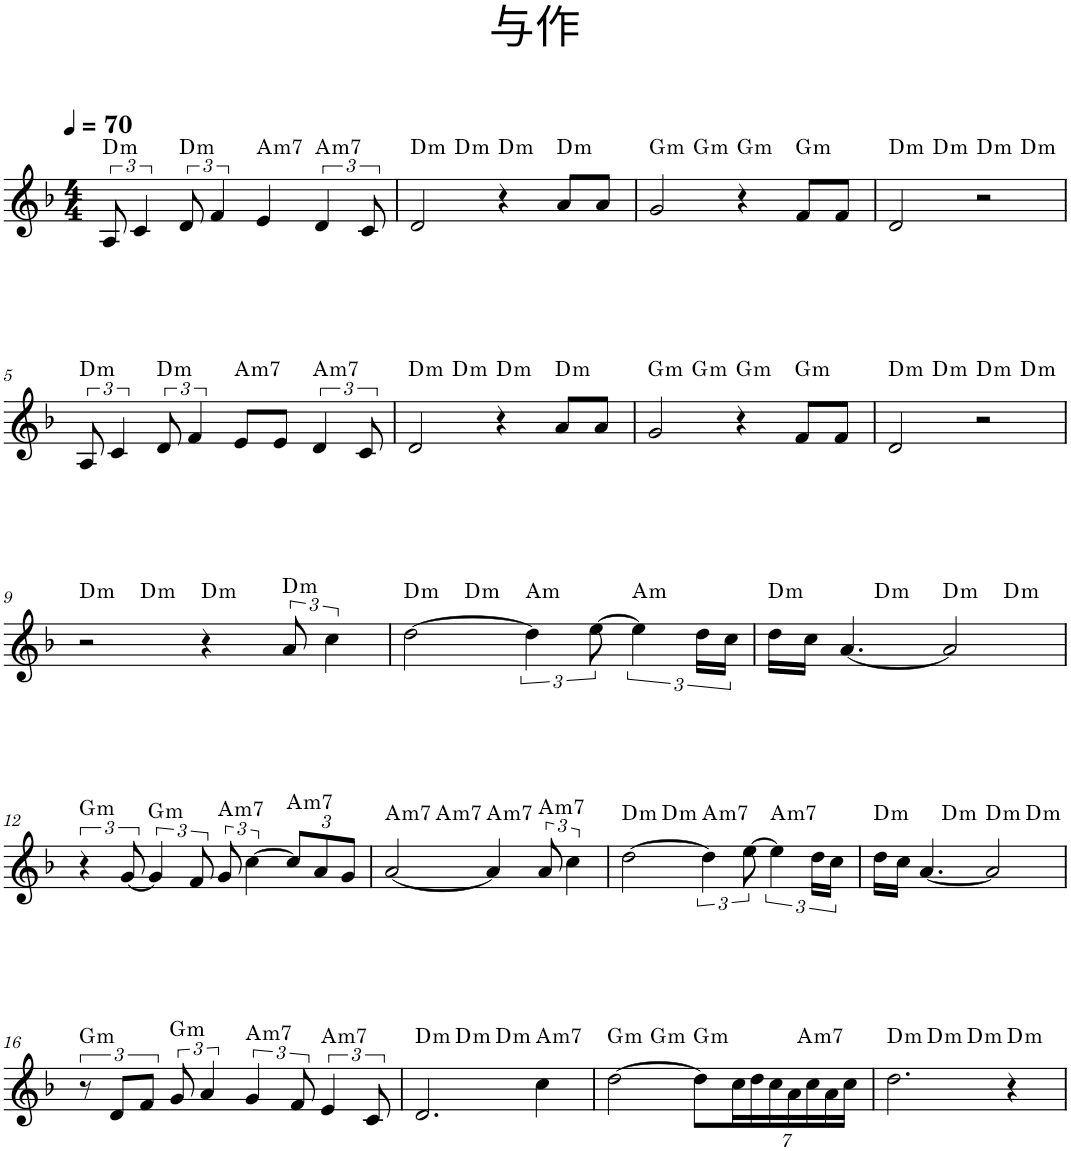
**kern	**harte
*part1	*part1
*staff1	*
*I"Track 1	*
*clefG2	*
*k[b-]	*
*F:	*
*M4/4	*
*MM70	*
=1	=1
!	!LO:H:kt=m
12A/	D:min
6c/	.
!	!LO:H:kt=m
12d/	D:min
6f/	.
!	!LO:H:kt=m7
4e/	A:min7
!	!LO:H:kt=m7
6d/	A:min7
12c/	.
=2	=2
!	!LO:H:kt=m
*^	*
2d/	4ryy	D:min
!	!	!LO:H:kt=m
.	2.ryy	D:min
!	!	!LO:H:kt=m
4r	.	D:min
!	!	!LO:H:kt=m
8a/L	.	D:min
8a/J	.	.
=3	=3	=3
!	!	!LO:H:kt=m
2g/	4ryy	G:min
!	!	!LO:H:kt=m
.	2.ryy	G:min
!	!	!LO:H:kt=m
4r	.	G:min
!	!	!LO:H:kt=m
8f/L	.	G:min
8f/J	.	.
=4	=4	=4
!	!	!LO:H:kt=m
*	*^	*
2d/	4ryy	2.ryy	D:min
!	!	!	!LO:H:kt=m
.	2.ryy	.	D:min
!	!	!	!LO:H:kt=m
2r	.	.	D:min
!	!	!	!LO:H:kt=m
.	.	4ryy	D:min
!!LO:LB:g=z	!!	!!
=5	=5	=5	=5
!	!	!	!LO:H:kt=m
*v	*v	*v	*
12A/	D:min
6c/	.
!	!LO:H:kt=m
12d/	D:min
6f/	.
!	!LO:H:kt=m7
8e/L	A:min7
8e/J	.
!	!LO:H:kt=m7
6d/	A:min7
12c/	.
=6	=6
!	!LO:H:kt=m
*^	*
2d/	4ryy	D:min
!	!	!LO:H:kt=m
.	2.ryy	D:min
!	!	!LO:H:kt=m
4r	.	D:min
!	!	!LO:H:kt=m
8a/L	.	D:min
8a/J	.	.
=7	=7	=7
!	!	!LO:H:kt=m
2g/	4ryy	G:min
!	!	!LO:H:kt=m
.	2.ryy	G:min
!	!	!LO:H:kt=m
4r	.	G:min
!	!	!LO:H:kt=m
8f/L	.	G:min
8f/J	.	.
=8	=8	=8
!	!	!LO:H:kt=m
*	*^	*
2d/	4ryy	2.ryy	D:min
!	!	!	!LO:H:kt=m
.	2.ryy	.	D:min
!	!	!	!LO:H:kt=m
2r	.	.	D:min
!	!	!	!LO:H:kt=m
.	.	4ryy	D:min
!!LO:LB:g=z	!!	!!
=9	=9	=9	=9
!	!	!	!LO:H:kt=m
*	*v	*v	*
2r	4ryy	D:min
!	!	!LO:H:kt=m
.	2.ryy	D:min
!	!	!LO:H:kt=m
4r	.	D:min
!	!	!LO:H:kt=m
12a/	.	D:min
6cc\	.	.
=10	=10	=10
!	!	!LO:H:kt=m
[2dd\	4ryy	D:min
!	!	!LO:H:kt=m
.	2.ryy	D:min
!	!	!LO:H:kt=m
6dd\]	.	A:min
[12ee\	.	.
!	!	!LO:H:kt=m
6ee\]	.	A:min
24dd\LL	.	.
24cc\JJ	.	.
=11	=11	=11
!	!	!LO:H:kt=m
*	*^	*
16dd\LL	4ryy	2.ryy	D:min
16cc\JJ	.	.	.
[4.a/	.	.	.
!	!	!	!LO:H:kt=m
.	2.ryy	.	D:min
!	!	!	!LO:H:kt=m
2a/]	.	.	D:min
!	!	!	!LO:H:kt=m
.	.	4ryy	D:min
!!LO:LB:g=z	!!	!!
=12	=12	=12	=12
!	!	!	!LO:H:kt=m
*v	*v	*v	*
6r	G:min
[12g/	.
!	!LO:H:kt=m
6g/]	G:min
12f/	.
!	!LO:H:kt=m7
12g/	A:min7
[6cc\	.
*Xbrackettup	*
!	!LO:H:kt=m7
12cc/L]	A:min7
12a/	.
12g/J	.
=13	=13
!	!LO:H:kt=m7
*^	*
[2a/	4ryy	A:min7
!	!	!LO:H:kt=m7
.	2.ryy	A:min7
!	!	!LO:H:kt=m7
4a/]	.	A:min7
*brackettup	*	*
!	!	!LO:H:kt=m7
12a/	.	A:min7
6cc\	.	.
=14	=14	=14
!	!	!LO:H:kt=m
[2dd\	4ryy	D:min
!	!	!LO:H:kt=m
.	2.ryy	D:min
!	!	!LO:H:kt=m7
6dd\]	.	A:min7
[12ee\	.	.
!	!	!LO:H:kt=m7
6ee\]	.	A:min7
24dd\LL	.	.
24cc\JJ	.	.
=15	=15	=15
!	!	!LO:H:kt=m
*	*^	*
16dd\LL	4ryy	2.ryy	D:min
16cc\JJ	.	.	.
[4.a/	.	.	.
!	!	!	!LO:H:kt=m
.	2.ryy	.	D:min
!	!	!	!LO:H:kt=m
2a/]	.	.	D:min
!	!	!	!LO:H:kt=m
.	.	4ryy	D:min
!!LO:LB:g=z	!!	!!
=16	=16	=16	=16
!	!	!	!LO:H:kt=m
*v	*v	*v	*
12r	G:min
12d/L	.
12f/J	.
!	!LO:H:kt=m
12g/	G:min
6a/	.
!	!LO:H:kt=m7
6g/	A:min7
12f/	.
!	!LO:H:kt=m7
6e/	A:min7
12c/	.
=17	=17
!	!LO:H:kt=m
*^	*
*	*^	*
2.d/	4ryy	2ryy	D:min
!	!	!	!LO:H:kt=m
.	2.ryy	.	D:min
!	!	!	!LO:H:kt=m
.	.	2ryy	D:min
!	!	!	!LO:H:kt=m7
4cc\	.	.	A:min7
=18	=18	=18	=18
!	!	!	!LO:H:kt=m
*	*v	*v	*
[2dd\	4ryy	G:min
!	!	!LO:H:kt=m
.	2ryy	G:min
!	!	!LO:H:kt=m
8dd\L]	.	G:min
*Xbrackettup	*	*
28cc\L	.	.
28dd\	.	.
28cc\	.	.
28a\	.	.
!	!	!LO:H:kt=m7
.	8ryy	A:min7
28cc\	.	.
28a\	.	.
28cc\JJ	.	.
=19	=19	=19
!	!	!LO:H:kt=m
*	*^	*
2.dd\	4ryy	2ryy	D:min
!	!	!	!LO:H:kt=m
.	2.ryy	.	D:min
!	!	!	!LO:H:kt=m
.	.	2ryy	D:min
!	!	!	!LO:H:kt=m
4r	.	.	D:min
*v	*v	*v	*
=	=
*-	*-
